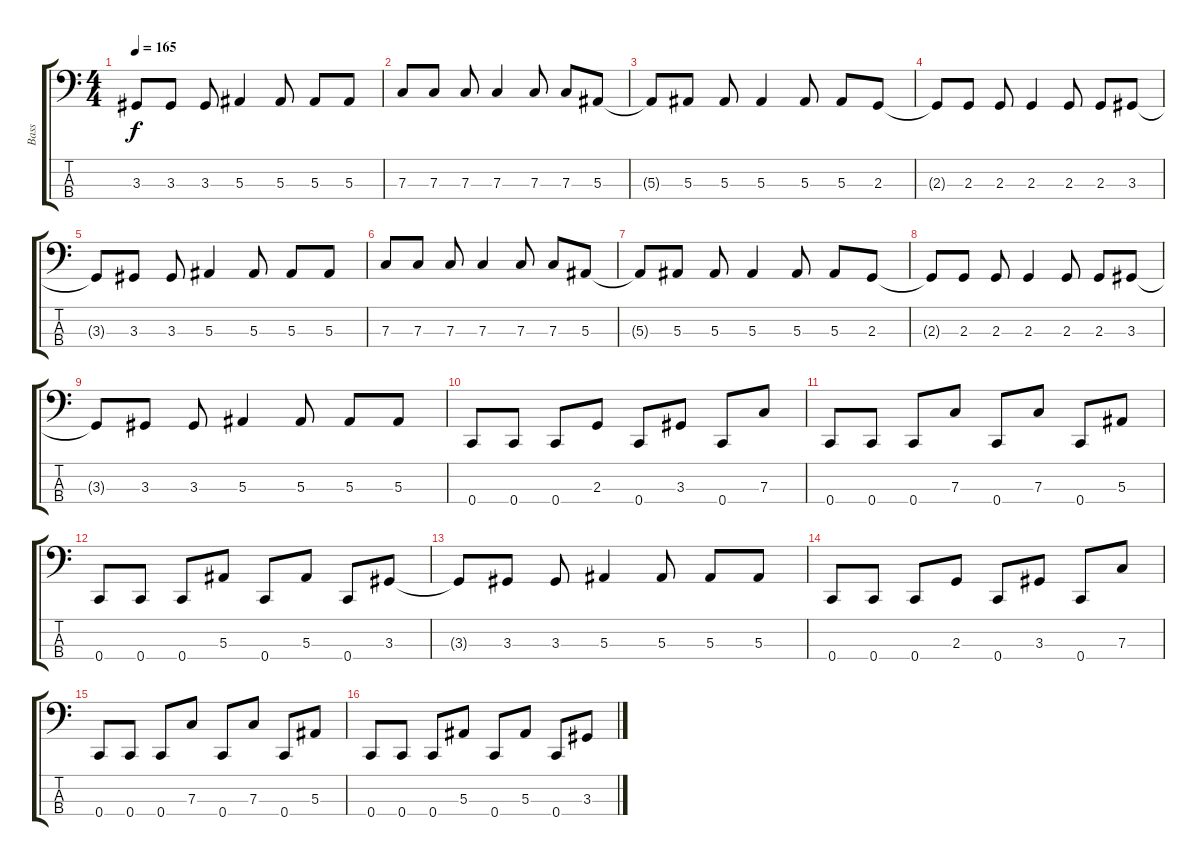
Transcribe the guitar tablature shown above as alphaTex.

\track ("Bass" "Bass") {instrument electricbassfinger}
\staff {score tabs}
\tuning (Eb2 Bb1 F1 C1) {hide}
\ts (4 4)
\tempo 165
\clef f4
\ks c
3.3{t}.8{dy f} 3.3.8 3.3.8 5.3.4 5.3.8 5.3.8 5.3.8 |
7.3.8 7.3.8 7.3.8 7.3.4 7.3.8 7.3.8 5.3.8 |
5.3{t}.8 5.3.8 5.3.8 5.3.4 5.3.8 5.3.8 2.3.8 |
2.3{t}.8 2.3.8 2.3.8 2.3.4 2.3.8 2.3.8 3.3.8 |
3.3{t}.8 3.3.8 3.3.8 5.3.4 5.3.8 5.3.8 5.3.8 |
7.3.8 7.3.8 7.3.8 7.3.4 7.3.8 7.3.8 5.3.8 |
5.3{t}.8 5.3.8 5.3.8 5.3.4 5.3.8 5.3.8 2.3.8 |
2.3{t}.8 2.3.8 2.3.8 2.3.4 2.3.8 2.3.8 3.3.8 |
3.3{t}.8 3.3.8 3.3.8 5.3.4 5.3.8 5.3.8 5.3.8 |
0.4.8 0.4.8 0.4.8 2.3.8 0.4.8 3.3.8 0.4.8 7.3.8 |
0.4.8 0.4.8 0.4.8 7.3.8 0.4.8 7.3.8 0.4.8 5.3.8 |
0.4.8 0.4.8 0.4.8 5.3.8 0.4.8 5.3.8 0.4.8 3.3.8 |
3.3{t}.8 3.3.8 3.3.8 5.3.4 5.3.8 5.3.8 5.3.8 |
0.4.8 0.4.8 0.4.8 2.3.8 0.4.8 3.3.8 0.4.8 7.3.8 |
0.4.8 0.4.8 0.4.8 7.3.8 0.4.8 7.3.8 0.4.8 5.3.8 |
0.4.8 0.4.8 0.4.8 5.3.8 0.4.8 5.3.8 0.4.8 3.3.8
